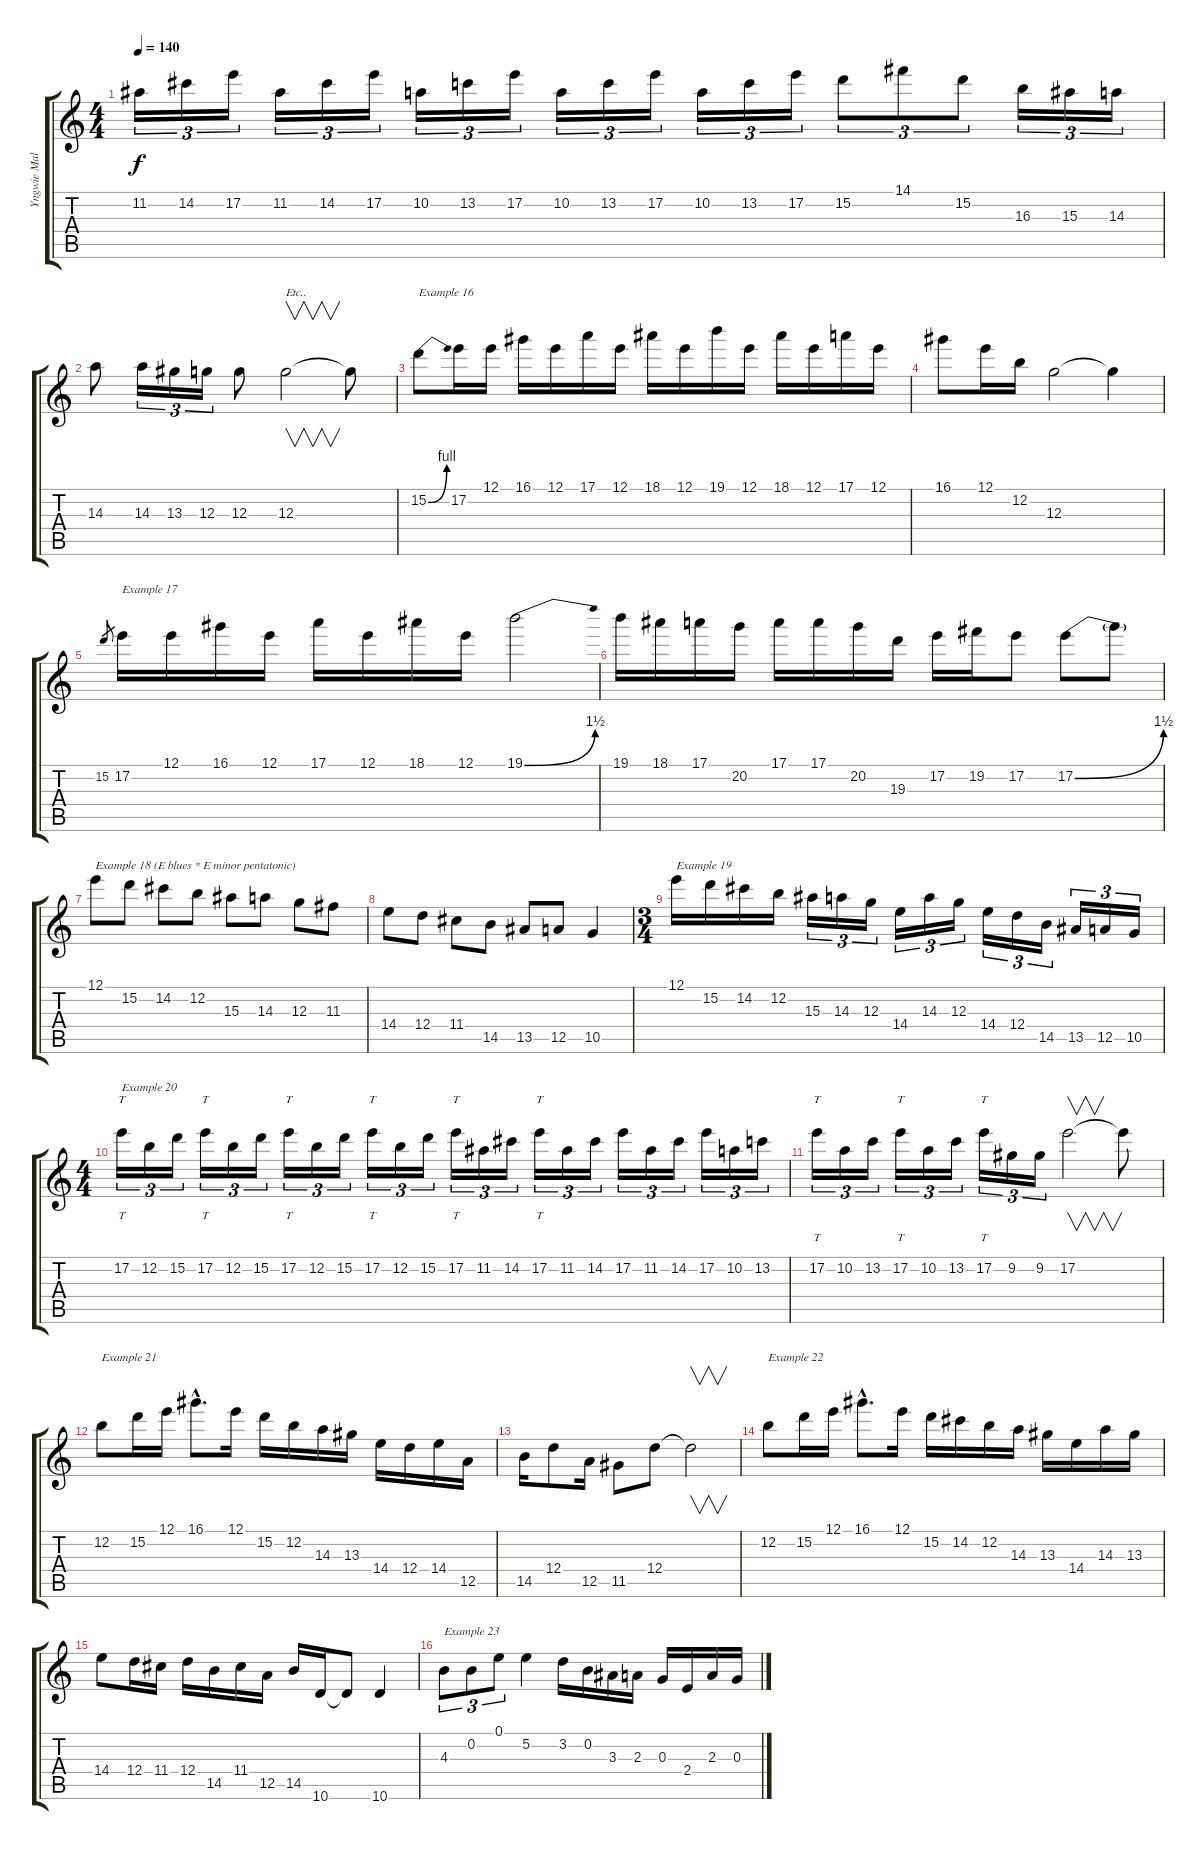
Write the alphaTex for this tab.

\track ("Yngwie Malmsteen" "Yngwie Mal") {instrument distortionguitar}
\staff {score tabs}
\tuning (E4 B3 G3 D3 A2 E2) {hide}
\ts (4 4)
\tempo 140
\clef g2
\ks c
11.2.16{tu (3 2) dy f} 14.2.16{tu (3 2)} 17.2.16{tu (3 2)} 11.2.16{tu (3 2)} 14.2.16{tu (3 2)} 17.2.16{tu (3 2)} 10.2.16{tu (3 2)} 13.2.16{tu (3 2)} 17.2.16{tu (3 2)} 10.2.16{tu (3 2)} 13.2.16{tu (3 2)} 17.2.16{tu (3 2)} 10.2.16{tu (3 2)} 13.2.16{tu (3 2)} 17.2.16{tu (3 2)} 15.2.8{tu (3 2)} 14.1.8{tu (3 2)} 15.2.8{tu (3 2)} 16.3.16{tu (3 2)} 15.3.16{tu (3 2)} 14.3.16{tu (3 2)} |
14.3.8 14.3.16{tu (3 2)} 13.3.16{tu (3 2)} 12.3.16{tu (3 2)} 12.3.8 12.3.2{v txt "Etc.. "} 12.3{t}.8 |
15.2{be (bend 0 0 60 4)}.8{txt "Example 16"} 17.2.16 12.1.16 16.1.16 12.1.16 17.1.16 12.1.16 18.1.16 12.1.16 19.1.16 12.1.16 18.1.16 12.1.16 17.1.16 12.1.16 |
16.1.8 12.1.16 12.2.16 12.3.2 12.3{t}.4 |
15.2.8{gr} 17.2.16{txt "Example 17"} 12.1.16 16.1.16 12.1.16 17.1.16 12.1.16 18.1.16 12.1.16 19.1{be (bend 0 0 60 6)}.2 |
19.1.16 18.1.16 17.1.16 20.2.16 17.1.16 17.1.16 20.2.16 19.3.16 17.2.16 19.2.16 17.2.8 17.2{be (bend 0 0 60 6)}.8 17.2{t}.8 |
12.1.8{txt "Example 18 (E blues * E minor pentatonic)"} 15.2.8 14.2.8 12.2.8 15.3.8 14.3.8 12.3.8 11.3.8 |
14.4.8 12.4.8 11.4.8 14.5.8 13.5.8 12.5.8 10.5.4 |
\ts (3 4)
12.1.16{txt "Example 19"} 15.2.16 14.2.16 12.2.16 15.3.16{tu (3 2)} 14.3.16{tu (3 2)} 12.3.16{tu (3 2)} 14.4.16{tu (3 2)} 14.3.16{tu (3 2)} 12.3.16{tu (3 2)} 14.4.16{tu (3 2)} 12.4.16{tu (3 2)} 14.5.16{tu (3 2)} 13.5.16{tu (3 2)} 12.5.16{tu (3 2)} 10.5.16{tu (3 2)} |
\ts (4 4)
17.2.16{tt tu (3 2) txt "Example 20"} 12.2.16{tu (3 2)} 15.2.16{tu (3 2)} 17.2.16{tt tu (3 2)} 12.2.16{tu (3 2)} 15.2.16{tu (3 2)} 17.2.16{tt tu (3 2)} 12.2.16{tu (3 2)} 15.2.16{tu (3 2)} 17.2.16{tt tu (3 2)} 12.2.16{tu (3 2)} 15.2.16{tu (3 2)} 17.2.16{tt tu (3 2)} 11.2.16{tu (3 2)} 14.2.16{tu (3 2)} 17.2.16{tt tu (3 2)} 11.2.16{tu (3 2)} 14.2.16{tu (3 2)} 17.2.16{tu (3 2)} 11.2.16{tu (3 2)} 14.2.16{tu (3 2)} 17.2.16{tu (3 2)} 10.2.16{tu (3 2)} 13.2.16{tu (3 2)} |
17.2.16{tt tu (3 2)} 10.2.16{tu (3 2)} 13.2.16{tu (3 2)} 17.2.16{tt tu (3 2)} 10.2.16{tu (3 2)} 13.2.16{tu (3 2)} 17.2.16{tt tu (3 2)} 9.2.16{tu (3 2)} 9.2.16{tu (3 2)} 17.2.2{v} 17.2{t}.8 |
12.2.8{txt "Example 21"} 15.2.16 12.1.16 16.1{hac}.8{d} 12.1.16 15.2.16 12.2.16 14.3.16 13.3.16 14.4.16 12.4.16 14.4.16 12.5.16 |
14.5.16 12.4.8 12.5.16 11.5.8 12.4.8 12.4{t}.2{v} |
12.2.8{txt "Example 22"} 15.2.16 12.1.16 16.1{hac}.8{d} 12.1.16 15.2.16 14.2.16 12.2.16 14.3.16 13.3.16 14.4.16 14.3.16 13.3.16 |
14.4.8 12.4.16 11.4.16 12.4.16 14.5.16 11.4.16 12.5.16 14.5.16 10.6.16 10.6{t}.8 10.6.4 |
4.3.8{tu (3 2) txt "Example 23"} 0.2.8{tu (3 2)} 0.1.8{tu (3 2)} 5.2.4 3.2.16 0.2.16 3.3.16 2.3.16 0.3.16 2.4.16 2.3.16 0.3.16
